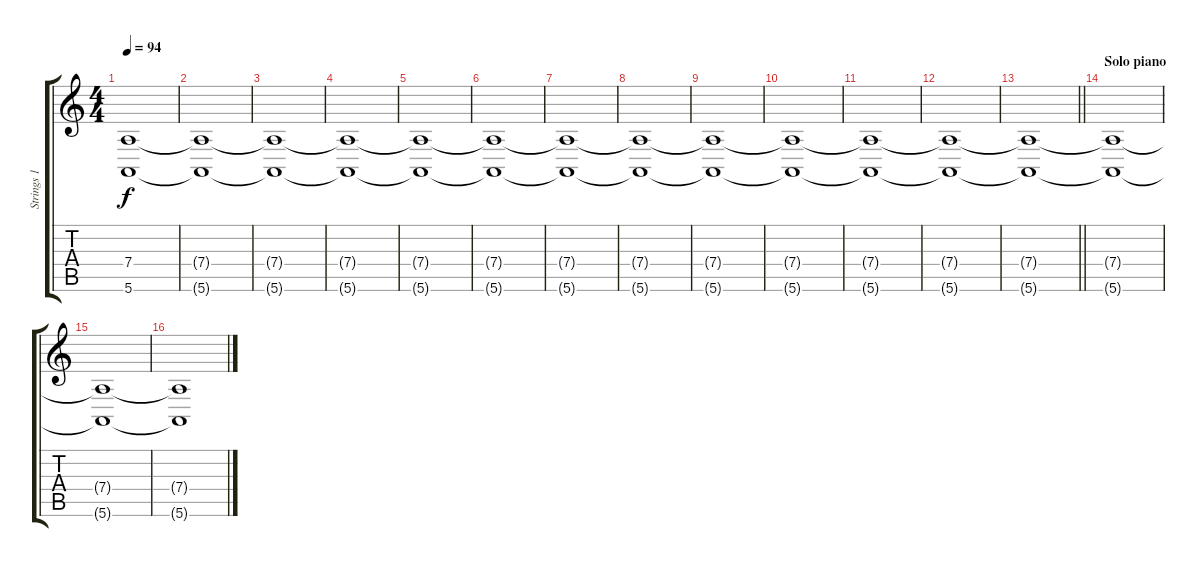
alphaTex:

\track ("Strings 1" "Strings 1") {instrument fx7echoes}
\staff {score tabs}
\tuning (E4 B3 G3 D3 A2 E2) {hide}
\ts (4 4)
\tempo 94
\clef g2
\ks c
(7.4{t} 5.6{t}).1{dy f} |
(7.4{t} 5.6{t}).1 |
(7.4{t} 5.6{t}).1 |
(7.4{t} 5.6{t}).1 |
(7.4{t} 5.6{t}).1 |
(7.4{t} 5.6{t}).1 |
(7.4{t} 5.6{t}).1 |
(7.4{t} 5.6{t}).1 |
(7.4{t} 5.6{t}).1 |
(7.4{t} 5.6{t}).1 |
(7.4{t} 5.6{t}).1 |
(7.4{t} 5.6{t}).1 |
\barLineRight lightlight
(7.4{t} 5.6{t}).1 |
\section ("" "Solo piano")
(7.4{t} 5.6{t}).1 |
(7.4{t} 5.6{t}).1 |
(7.4{t} 5.6{t}).1
